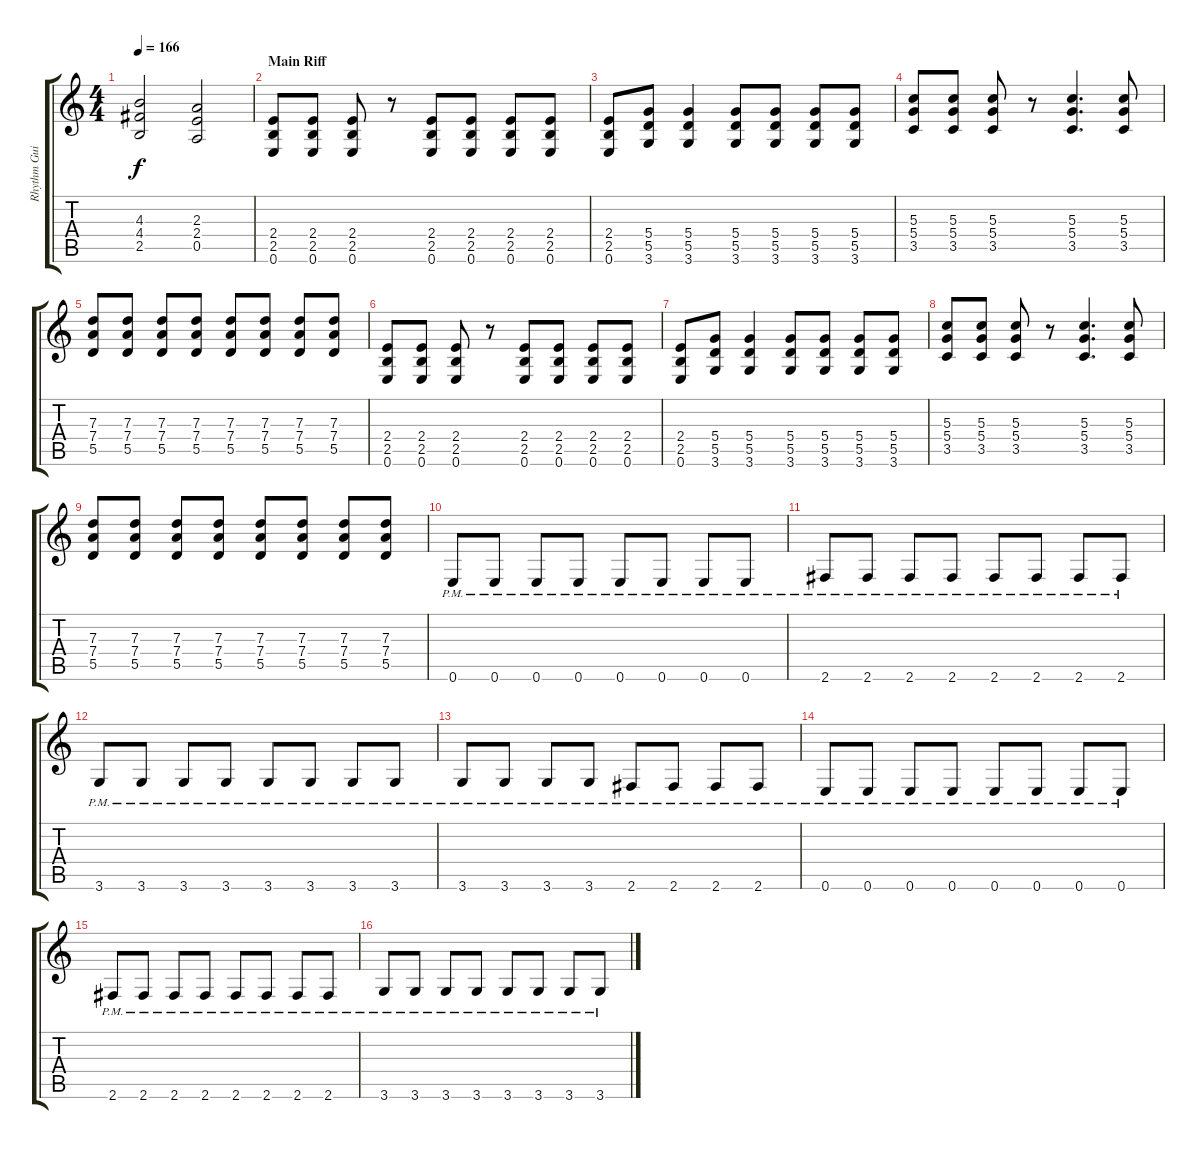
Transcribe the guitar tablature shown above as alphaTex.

\track ("Rhythm Guitar II" "Rhythm Gui") {instrument distortionguitar}
\staff {score tabs}
\tuning (E4 B3 G3 D3 A2 E2) {hide}
\ts (4 4)
\tempo 166
\clef g2
\ks c
(4.3 4.4 2.5).2{dy f} (2.3 2.4 0.5).2 |
\section ("" "Main Riff")
(2.4 2.5 0.6).8 (2.4 2.5 0.6).8 (2.4 2.5 0.6).8 r.8 (2.4 2.5 0.6).8 (2.4 2.5 0.6).8 (2.4 2.5 0.6).8 (2.4 2.5 0.6).8 |
(2.4 2.5 0.6).8 (5.4 5.5 3.6).8 (5.4 5.5 3.6).4 (5.4 5.5 3.6).8 (5.4 5.5 3.6).8 (5.4 5.5 3.6).8 (5.4 5.5 3.6).8 |
(5.3 5.4 3.5).8 (5.3 5.4 3.5).8 (5.3 5.4 3.5).8 r.8 (5.3 5.4 3.5).4{d} (5.3 5.4 3.5).8 |
(7.3 7.4 5.5).8 (7.3 7.4 5.5).8 (7.3 7.4 5.5).8 (7.3 7.4 5.5).8 (7.3 7.4 5.5).8 (7.3 7.4 5.5).8 (7.3 7.4 5.5).8 (7.3 7.4 5.5).8 |
(2.4 2.5 0.6).8 (2.4 2.5 0.6).8 (2.4 2.5 0.6).8 r.8 (2.4 2.5 0.6).8 (2.4 2.5 0.6).8 (2.4 2.5 0.6).8 (2.4 2.5 0.6).8 |
(2.4 2.5 0.6).8 (5.4 5.5 3.6).8 (5.4 5.5 3.6).4 (5.4 5.5 3.6).8 (5.4 5.5 3.6).8 (5.4 5.5 3.6).8 (5.4 5.5 3.6).8 |
(5.3 5.4 3.5).8 (5.3 5.4 3.5).8 (5.3 5.4 3.5).8 r.8 (5.3 5.4 3.5).4{d} (5.3 5.4 3.5).8 |
(7.3 7.4 5.5).8 (7.3 7.4 5.5).8 (7.3 7.4 5.5).8 (7.3 7.4 5.5).8 (7.3 7.4 5.5).8 (7.3 7.4 5.5).8 (7.3 7.4 5.5).8 (7.3 7.4 5.5).8 |
0.6{pm}.8 0.6{pm}.8 0.6{pm}.8 0.6{pm}.8 0.6{pm}.8 0.6{pm}.8 0.6{pm}.8 0.6{pm}.8 |
2.6{pm}.8 2.6{pm}.8 2.6{pm}.8 2.6{pm}.8 2.6{pm}.8 2.6{pm}.8 2.6{pm}.8 2.6{pm}.8 |
3.6{pm}.8 3.6{pm}.8 3.6{pm}.8 3.6{pm}.8 3.6{pm}.8 3.6{pm}.8 3.6{pm}.8 3.6{pm}.8 |
3.6{pm}.8 3.6{pm}.8 3.6{pm}.8 3.6{pm}.8 2.6{pm}.8 2.6{pm}.8 2.6{pm}.8 2.6{pm}.8 |
0.6{pm}.8 0.6{pm}.8 0.6{pm}.8 0.6{pm}.8 0.6{pm}.8 0.6{pm}.8 0.6{pm}.8 0.6{pm}.8 |
2.6{pm}.8 2.6{pm}.8 2.6{pm}.8 2.6{pm}.8 2.6{pm}.8 2.6{pm}.8 2.6{pm}.8 2.6{pm}.8 |
3.6{pm}.8 3.6{pm}.8 3.6{pm}.8 3.6{pm}.8 3.6{pm}.8 3.6{pm}.8 3.6{pm}.8 3.6{pm}.8
